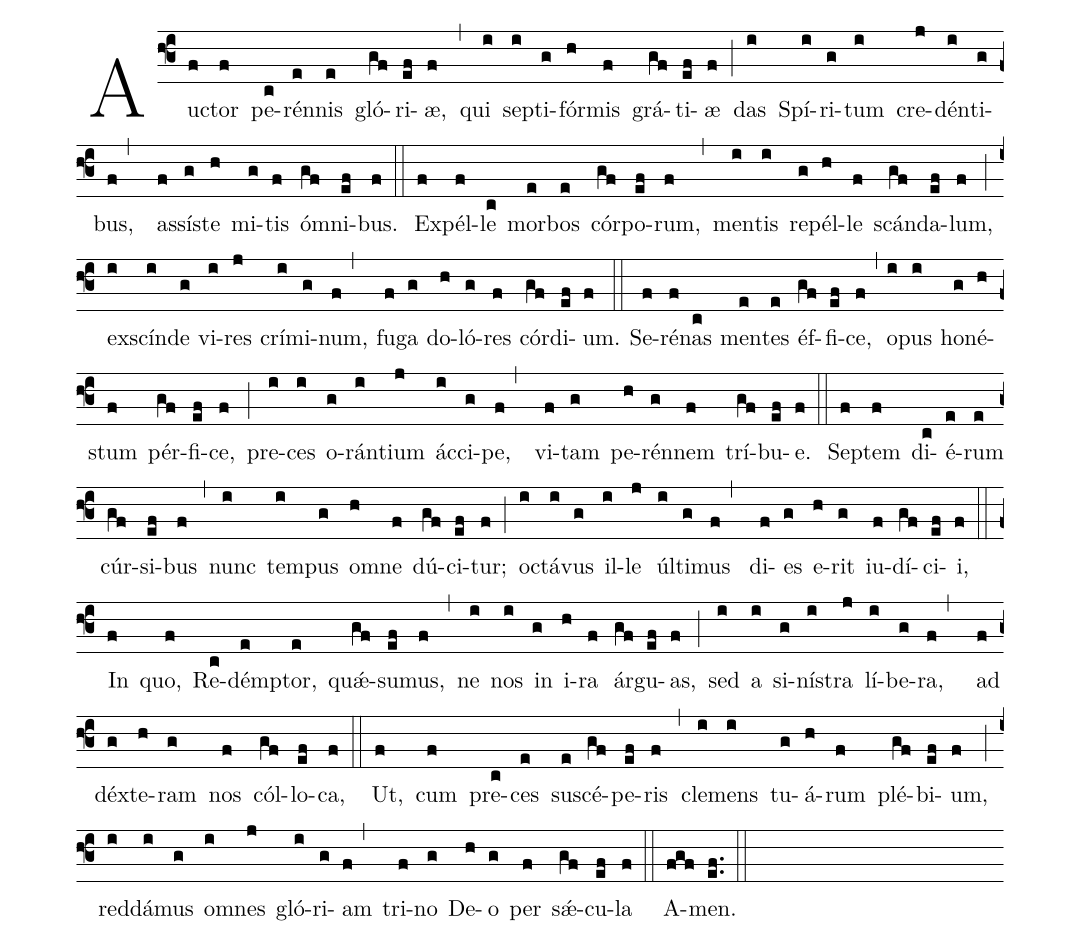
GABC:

%%
(f3)Au(f)ctor(f) pe(c)rén(e)nis(e) gló(gf)ri(ef)æ,(f) (,)
qui(i) sep(i)ti(g)fór(h)mis(f) grá(gf)ti(ef)æ(f) (;)
das(i) Spí(i)ri(g)tum(i) cre(j)dén(i)ti(g)bus,(f,)
as(f)sí(g)ste(h) mi(g)tis(f) óm(gf)ni(ef)bus.(f) (::)
Ex(f)pél(f)le(c) mor(e)bos(e) cór(gf)po(ef)rum,(f) (,)
men(i)tis(i) re(g)pél(h)le(f) scán(gf)da(ef)lum,(f) (;)
ex(i)scín(i)de(g) vi(i)res(j) crí(i)mi(g)num,(f,)
fu(f)ga(g) do(h)ló(g)res(f) cór(gf)di(ef)um.(f) (::)
Se(f)ré(f)nas(c) men(e)tes(e) éf(gf)fi(ef)ce,(f) (,)
o(i)pus(i) ho(g)né(h)stum(f) pér(gf)fi(ef)ce,(f) (;)
pre(i)ces(i) o(g)rán(i)tium(j) ác(i)ci(g)pe,(f,)
vi(f)tam(g) pe(h)rén(g)nem(f) trí(gf)bu(ef)e.(f) (::)
Sep(f)tem(f) di(c)é(e)rum(e) cúr(gf)si(ef)bus(f) (,)
nunc(i) tem(i)pus(g) om(h)ne(f) dú(gf)ci(ef)tur;(f) (;)
o(i)ctá(i)vus(g) il(i)le(j) úl(i)ti(g)mus(f,)
di(f)es(g) e(h)rit(g) iu(f)dí(gf)ci(ef)i,(f) (::)
In(f) quo,(f) Re(c)dém(e)ptor,(e) quǽ(gf)su(ef)mus,(f) (,)
ne(i) nos(i) in(g) i(h)ra(f) ár(gf)gu(ef)as,(f) (;)
sed(i) a(i) si(g)ní(i)stra(j) lí(i)be(g)ra,(f,)
ad(f) déx(g)te(h)ram(g) nos(f) cól(gf)lo(ef)ca,(f) (::)
Ut,(f) cum(f) pre(c)ces(e) su(e)scé(gf)pe(ef)ris(f) (,)
cle(i)mens(i) tu(g)á(h)rum(f) plé(gf)bi(ef)um,(f) (;)
red(i)dá(i)mus(g) om(i)nes(j) gló(i)ri(g)am(f,)
tri(f)no(g) De(h)o(g) per(f) sǽ(gf)cu(ef)la(f) (::)
A(fgf)men.(ef..) (::)
